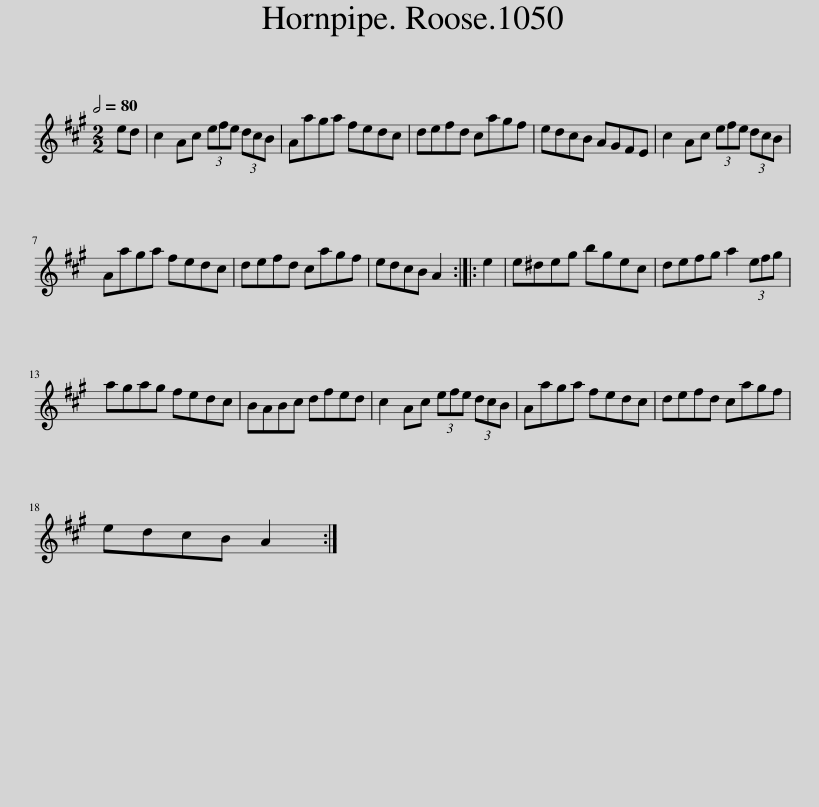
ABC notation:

X:1
L:1/8
Q:1/2=80
M:2/2
I:linebreak $
K:A
V:1 treble
V:1
 ed | c2 Ac (3efe (3dcB | Aaga fedc | defd cagf | edcB AGFE | %5
 c2 Ac (3efe (3dcB |$ Aaga fedc | defd cagf | edcB A2 :: e2 | %10
 e^deg bgec | defg a2 (3efg |$ agag fedc | BABc dfed | c2 Ac (3efe (3dcB | %15
 Aaga fedc | defd cagf |$ edcB A2 :| %18
